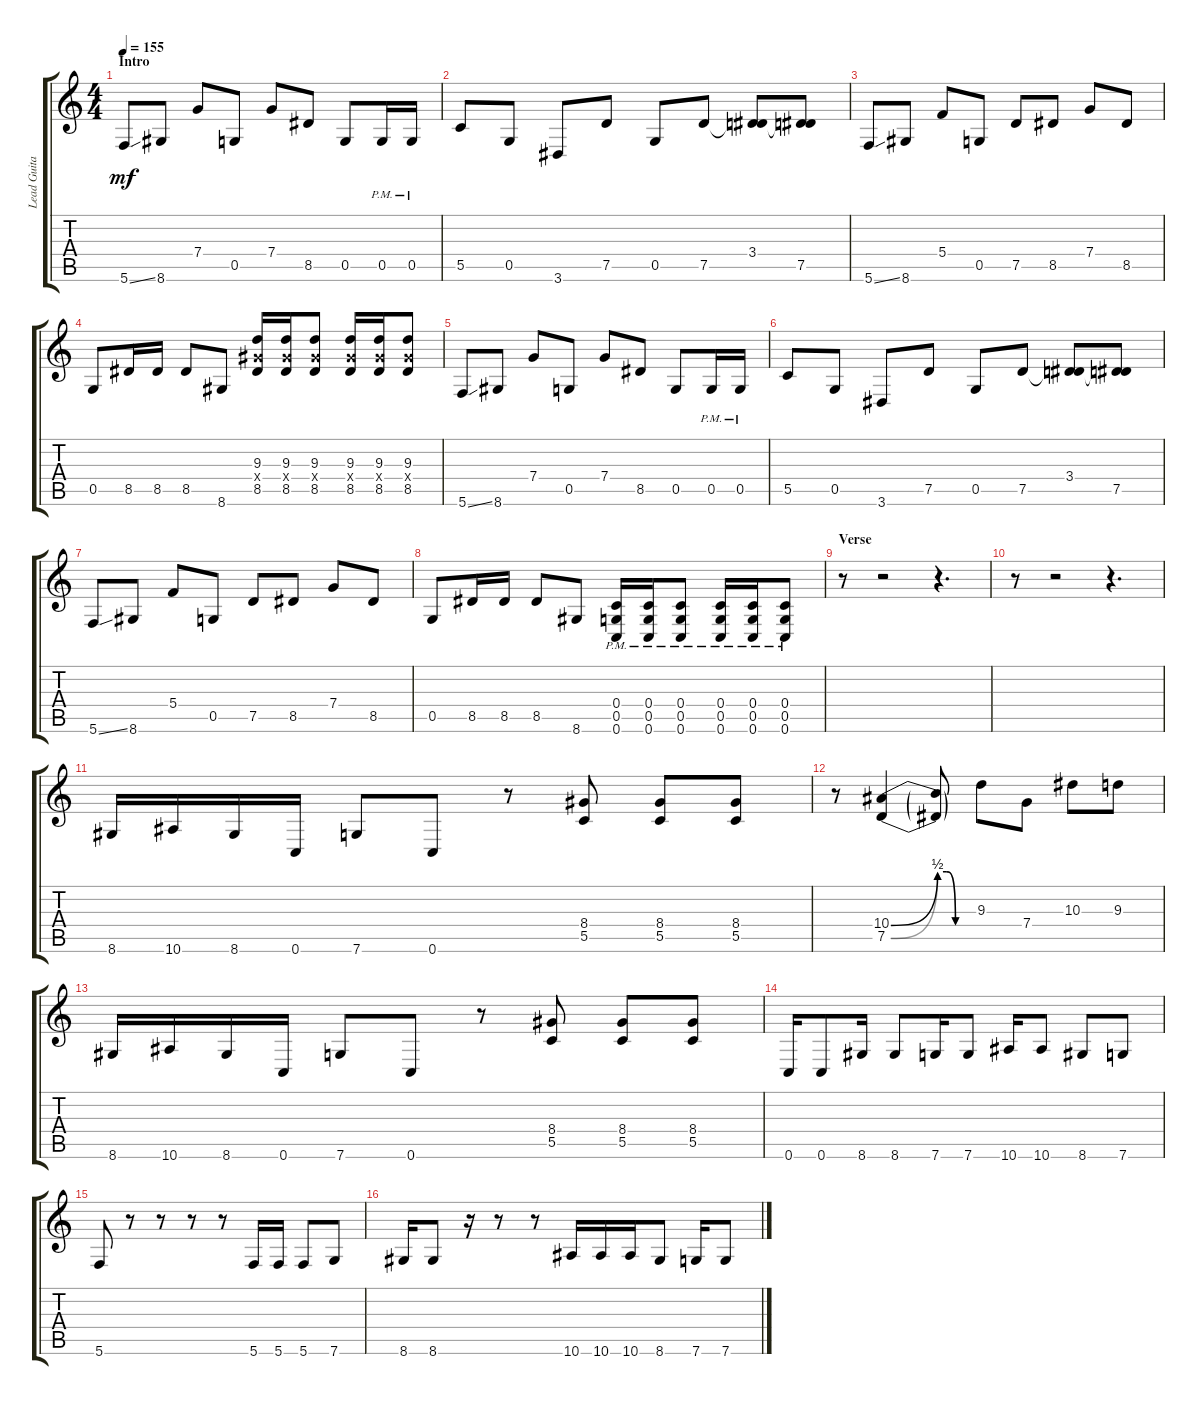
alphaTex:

\track ("Lead Guitar" "Lead Guita") {instrument distortionguitar}
\staff {score tabs}
\tuning (D4 A3 F3 C3 G2 C2) {hide}
\ts (4 4)
\section ("" "Intro")
\tempo 155
\clef g2
\ks c
5.6{ss}.8{dy mf instrument distortionguitar} 8.6.8 7.4.8 0.5.8 7.4.8 8.5.8 0.5.8 0.5{pm}.16 0.5{pm}.16 |
5.5.8 0.5.8 3.6.8 7.5.8 0.5.8 7.5.8 (3.4 7.5{t}).8 (3.4{t} 7.5).8 |
5.6{ss}.8 8.6.8 5.4.8 0.5.8 7.5.8 8.5.8 7.4.8 8.5.8 |
0.5.8 8.5.16 8.5.16 8.5.8 8.6.8 (9.3 8.4{x} 8.5).16 (9.3 8.4{x} 8.5).16 (9.3 8.4{x} 8.5).8 (9.3 8.4{x} 8.5).16 (9.3 8.4{x} 8.5).16 (9.3 8.4{x} 8.5).8 |
5.6{ss}.8 8.6.8 7.4.8 0.5.8 7.4.8 8.5.8 0.5.8 0.5{pm}.16 0.5{pm}.16 |
5.5.8 0.5.8 3.6.8 7.5.8 0.5.8 7.5.8 (3.4 7.5{t}).8 (3.4{t} 7.5).8 |
5.6{ss}.8 8.6.8 5.4.8 0.5.8 7.5.8 8.5.8 7.4.8 8.5.8 |
0.5.8 8.5.16 8.5.16 8.5.8 8.6.8 (0.4{pm} 0.5{pm} 0.6{pm}).16 (0.4{pm} 0.5{pm} 0.6{pm}).16 (0.4{pm} 0.5{pm} 0.6{pm}).8 (0.4{pm} 0.5{pm} 0.6{pm}).16 (0.4{pm} 0.5{pm} 0.6{pm}).16 (0.4{pm} 0.5{pm} 0.6{pm}).8 |
\section ("" "Verse")
r.8 r.2 r.4{d} |
r.8 r.2 r.4{d} |
8.6.16 10.6.16 8.6.16 0.6.16 7.6.8 0.6.8 r.8 (8.4 5.5).8 (8.4 5.5).8 (8.4 5.5).8 |
r.8 (10.4{be (bend 0 0 60 2)} 7.5{be (bend 0 0 60 2)}).4 (10.4{be (custom 0 2 15 2 30 0 60 0) t} 7.5{be (custom 0 2 15 2 30 0 60 0) t}).8 9.3.8 7.4.8 10.3.8 9.3.8 |
8.6.16 10.6.16 8.6.16 0.6.16 7.6.8 0.6.8 r.8 (8.4 5.5).8 (8.4 5.5).8 (8.4 5.5).8 |
0.6.16 0.6.8 8.6.16 8.6.8 7.6.16 7.6.8 10.6.16 10.6.8 8.6.8 7.6.8 |
5.6.8 r.8 r.8 r.8 r.8 5.6.16 5.6.16 5.6.8 7.6.8 |
8.6.16 8.6.8 r.16 r.8 r.8 10.6.16 10.6.16 10.6.16 8.6.8 7.6.16 7.6.8
